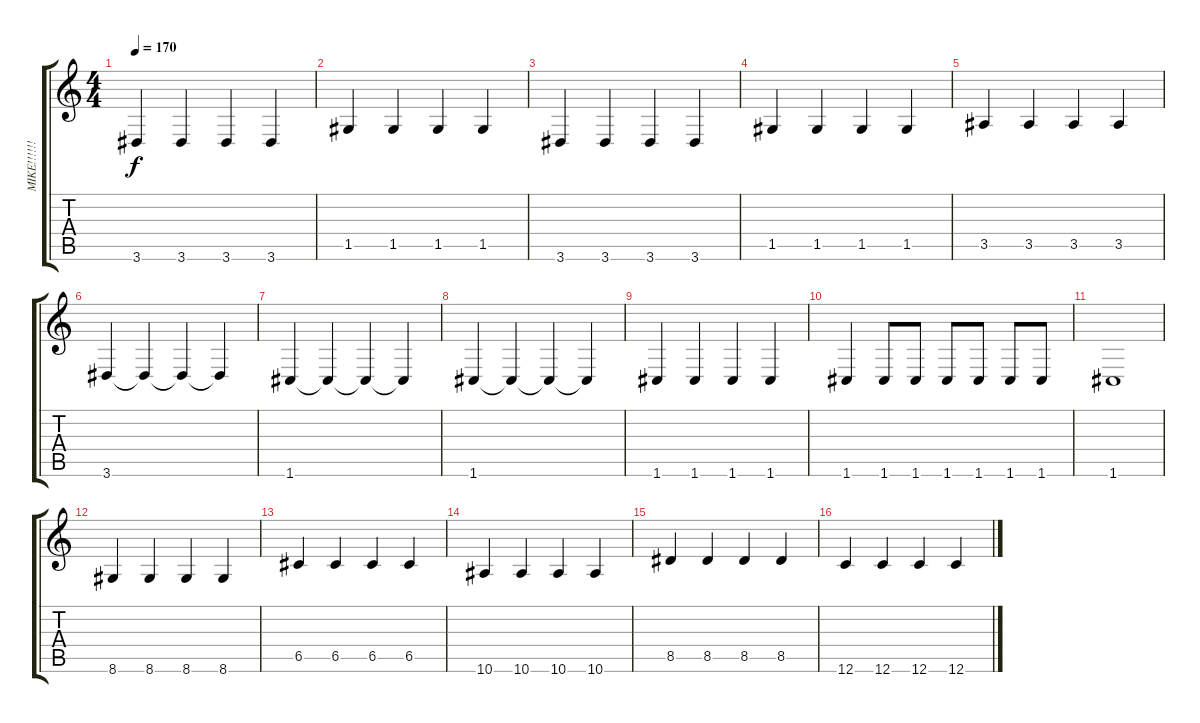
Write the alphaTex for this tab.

\track ("MIKE!!!!!! " "MIKE!!!!!!") {instrument acousticguitarsteel}
\staff {score tabs}
\tuning (D4 A3 F3 C3 G2 C2) {hide}
\ts (4 4)
\tempo 170
\clef g2
\ks c
3.6.4{dy f} 3.6.4 3.6.4 3.6.4 |
1.5.4 1.5.4 1.5.4 1.5.4 |
3.6.4 3.6.4 3.6.4 3.6.4 |
1.5.4 1.5.4 1.5.4 1.5.4 |
3.5.4 3.5.4 3.5.4 3.5.4 |
3.6.4 3.6{t}.4 3.6{t}.4 3.6{t}.4 |
1.6.4 1.6{t}.4 1.6{t}.4 1.6{t}.4 |
1.6.4 1.6{t}.4 1.6{t}.4 1.6{t}.4 |
1.6.4 1.6.4 1.6.4 1.6.4 |
1.6.4 1.6.8 1.6.8 1.6.8 1.6.8 1.6.8 1.6.8 |
1.6.1 |
8.6.4 8.6.4 8.6.4 8.6.4 |
6.5.4 6.5.4 6.5.4 6.5.4 |
10.6.4 10.6.4 10.6.4 10.6.4 |
8.5.4 8.5.4 8.5.4 8.5.4 |
12.6.4 12.6.4 12.6.4 12.6.4
